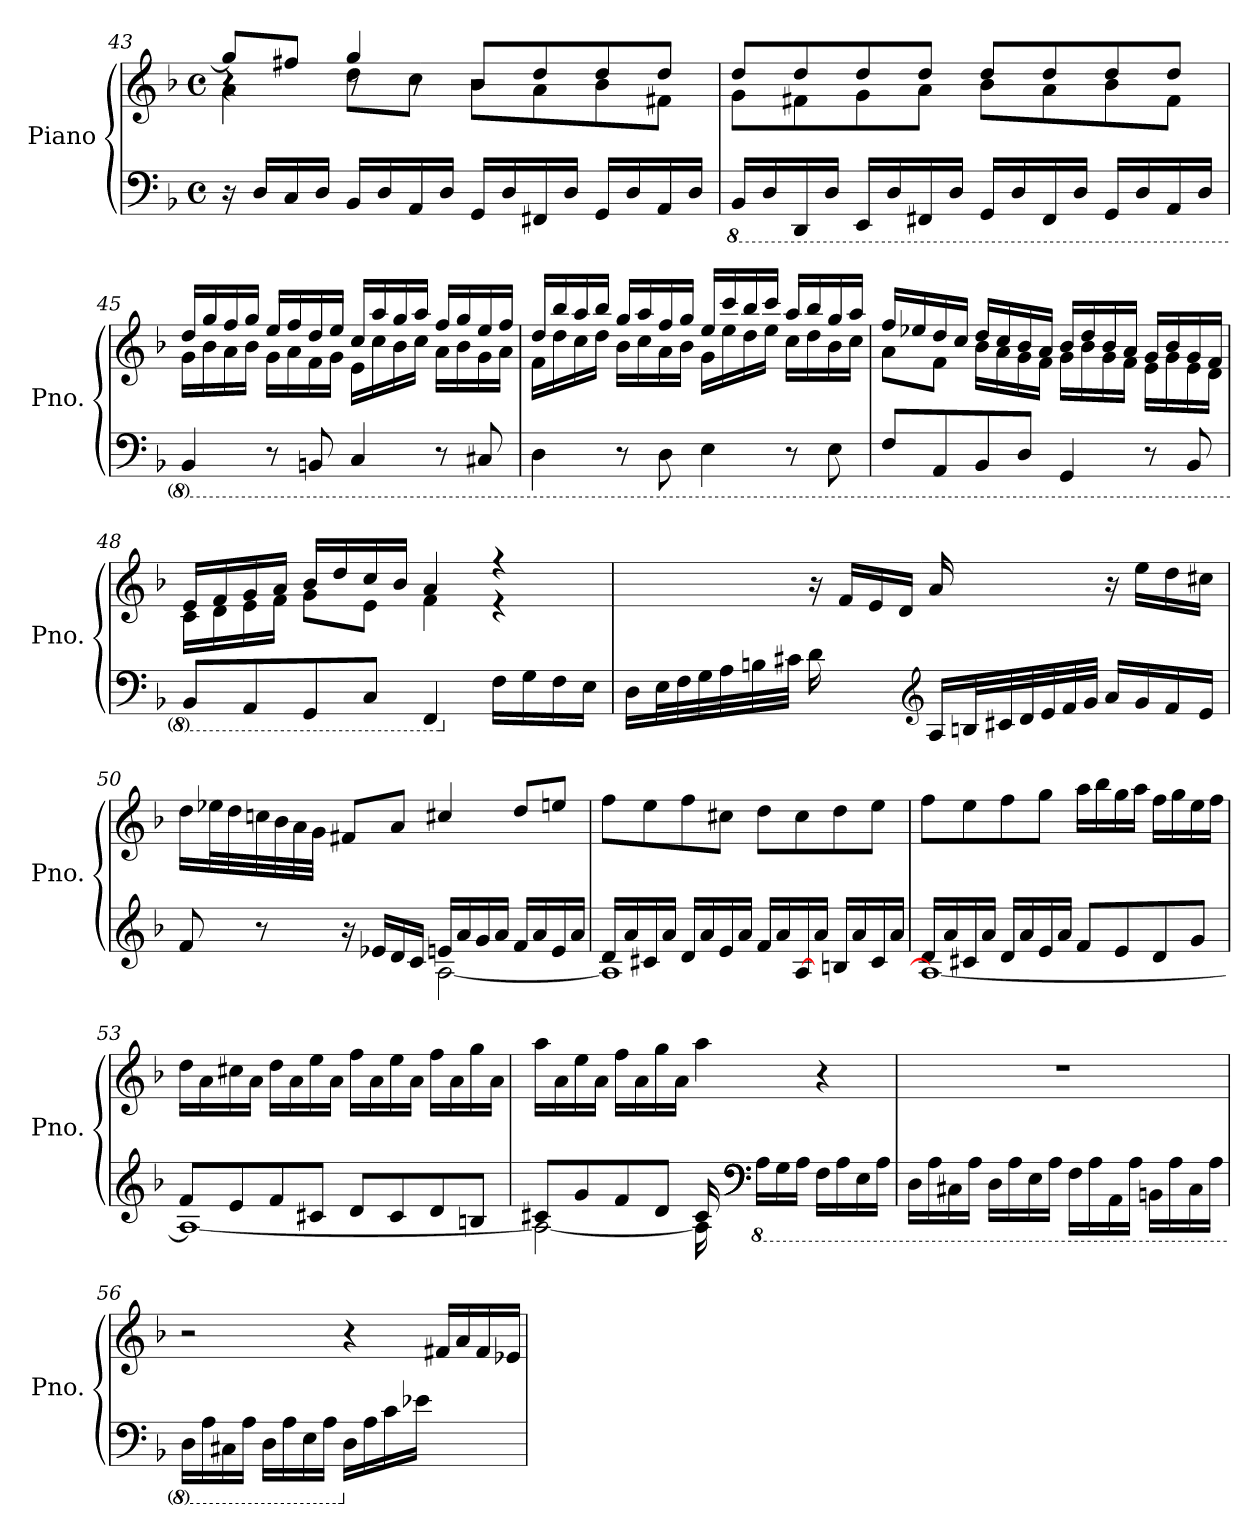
**kern	**kern
*part1	*part1
*staff2	*staff1
*I"Piano	*
*I'Pno.	*
!!LO:LB:g=z
*clefF4	*clefG2
*k[b-]	*k[b-]
*M4/4	*M4/4
*met(c)	*met(c)
=43	=43
*	*^
*	*	*^
16r	8gg/L]	4a\	4r
16D/LL	.	.	.
16C/	8ff#X/J	.	.
16D/JJ	.	.	.
16BB-/LL	4gg/	8dd\L	8r
16D/	.	.	.
16AA/	.	8cc\J	8r
16D/JJ	.	.	.
16GG/LL	8b-/L	8b-\L	2r
16D/	.	.	.
16FF#X/	8dd/	8a\	.
16D/JJ	.	.	.
16GG/LL	8dd/	8b-\	.
16D/	.	.	.
16AA/	8dd/J	8f#X\J	.
16D/JJ	.	.	.
*	*v	*v	*v
=44	=44
*8ba	*
*	*^
16BBB-/LL	8dd/L	8g\L
16DD/	.	.
16DDD/	8dd/	8f#X\
16DD/JJ	.	.
16EEE/LL	8dd/	8g\
16DD/	.	.
16FFF#X/	8dd/J	8a\J
16DD/JJ	.	.
16GGG/LL	8dd/L	8b-\L
16DD/	.	.
16FFF#/	8dd/	8a\
16DD/JJ	.	.
16GGG/LL	8dd/	8b-\
16DD/	.	.
16AAA/	8dd/J	8f#\J
16DD/JJ	.	.
=45	=45	=45
4BBB-/	16dd/LL	16g\LL
.	16gg/	16b-\
.	16ff/	16a\
.	16gg/JJ	16b-\JJ
8r	16ee/LL	16g\LL
.	16ff/	16a\
8BBBn/	16dd/	16f\
.	16ee/JJ	16g\JJ
4CC/	16cc/LL	16e\LL
.	16aa/	16cc\
.	16gg/	16b-\
.	16aa/JJ	16cc\JJ
8r	16ff/LL	16a\LL
.	16gg/	16b-\
8CC#X/	16ee/	16g\
.	16ff/JJ	16a\JJ
!!LO:PB:g=z	!!
=46	=46	=46
4DD\	16dd/LL	16f\LL
.	16bb-/	16dd\
.	16aa/	16cc\
.	16bb-/JJ	16dd\JJ
8r	16gg/LL	16b-\LL
.	16aa/	16cc\
8DD\	16ff/	16a\
.	16gg/JJ	16b-\JJ
4EE\	16ee/LL	16g\LL
.	16ccc/	16ee\
.	16bb-/	16dd\
.	16ccc/JJ	16ee\JJ
8r	16aa/LL	16cc\LL
.	16bb-/	16dd\
8EE\	16gg/	16b-\
.	16aa/JJ	16cc\JJ
=47	=47	=47
8FF/L	16ff/LL	8a\L
.	16ee-X/	.
8AAA/	16dd/	8f\J
.	16cc/JJ	.
8BBB-/	16dd/LL	16b-\LL
.	16cc/	16a\
8DD/J	16b-/	16g\
.	16a/JJ	16f\JJ
4GGG/	16b-/LL	16g\LL
.	16dd/	16b-\
.	16b-/	16g\
.	16a/JJ	16f\JJ
8r	16g/LL	16e\LL
.	16b-/	16g\
8BBB-/	16g/	16e\
.	16f/JJ	16d\JJ
=48	=48	=48
8BBB-/L	16e/LL	16c\LL
.	16f/	16d\
8AAA/	16g/	16e\
.	16a/JJ	16f\JJ
8GGG/	16b-/LL	8g\L
.	16dd/	.
8CC/J	16cc/	8e\J
.	16b-/JJ	.
4FFF/	4a/	4f\
*X8ba	*	*
16F\LL	4r	4r
16G\	.	.
16F\	.	.
16E\JJ	.	.
*	*v	*v
!!LO:LB:g=z
=49	=49
16D\LL	4ryy
32E\L	.
32F\	.
32G\	.
32A\	.
32Bn\	.
32c#X\JJJ	.
16d\	16r
16ryy	16f/LL
8ryy	16e/
.	16d/JJ
*clefG2	*
16A/LL	16a/
32Bn/L	16ryy
32c#X/	.
32d/	8ryy
32e/	.
32f/	.
32g/JJJ	.
16a/LL	16r
16g/	16ee\LL
16f/	16dd\
16e/JJ	16cc#X\JJ
=50	=50
*^	*
8f/	2ryy	16dd\LL
.	.	32ee-X\L
.	.	32dd\
8r	.	32ccn\
.	.	32b-\
.	.	32a\
.	.	32g\JJJ
16r	.	8f#X/L
16e-X/LL	.	.
16d/	.	8a/J
16c/JJ	.	.
16en/LL	[2A\	4cc#X/
16a/	.	.
16g/	.	.
16a/JJ	.	.
16f/LL	.	8dd/L
16a/	.	.
16e/	.	8een/J
16a/JJ	.	.
!!LO:LB:g=z
=51	=51	=51
16d/LL	1A]	8ff\L
16a/	.	.
16c#X/	.	8ee\
16a/JJ	.	.
16d/LL	.	8ff\
16a/	.	.
16e/	.	8cc#X\J
16a/JJ	.	.
16f/LL	.	8dd\L
16a/	.	.
[16A/	.	8cc#\
16a/JJ	.	.
16Bn/LL	.	8dd\
16a/	.	.
16c#/	.	8ee\J
16a/JJ	.	.
=52	=52	=52
16d/LL	1A_	8ff\L
16a/	.	.
16c#X/	.	8ee\
16a/JJ	.	.
16d/LL	.	8ff\
16a/	.	.
16e/	.	8gg\J
16a/JJ	.	.
8f/L	.	16aa\LL
.	.	16bb-\
8e/	.	16gg\
.	.	16aa\JJ
8d/	.	16ff\LL
.	.	16gg\
8g/J	.	16ee\
.	.	16ff\JJ
=53	=53	=53
8f/L	1A_	16dd\LL
.	.	16a\
8e/	.	16cc#X\
.	.	16a\JJ
8f/	.	16dd\LL
.	.	16a\
8c#X/J	.	16ee\
.	.	16a\JJ
8d/L	.	16ff\LL
.	.	16a\
8c#/	.	16ee\
.	.	16a\JJ
8d/	.	16ff\LL
.	.	16a\
8Bn/J	.	16gg\
.	.	16a\JJ
!!LO:LB:g=z
=54	=54	=54
*	*^	*
8c#X/L	2A\_	2ryy	16aa\LL
.	.	.	16a\
8g/	.	.	16ee\
.	.	.	16a\JJ
8f/	.	.	16ff\LL
.	.	.	16a\
8d/J	.	.	16gg\
.	.	.	16a\JJ
16ryy	16A\]	16c#/	4aa\
*clefF4	*	*	*
*8ba	*	*	*
16AA\LL	4..ryy	4..ryy	.
16GG\	.	.	.
16AA\JJ	.	.	.
16FF\LL	.	.	4r
16AA\	.	.	.
16EE\	.	.	.
16AA\JJ	.	.	.
*v	*v	*v	*
=55	=55
16DD\LL	1r
16AA\	.
16CC#X\	.
16AA\JJ	.
16DD\LL	.
16AA\	.
16EE\	.
16AA\JJ	.
16FF\LL	.
16AA\	.
16AAA\	.
16AA\JJ	.
16BBBn\LL	.
16AA\	.
16CC#\	.
16AA\JJ	.
=56	=56
16DD\LL	2r
16AA\	.
16CC#X\	.
16AA\JJ	.
16DD\LL	.
16AA\	.
16EE\	.
16AA\JJ	.
*X8ba	*
16D\LL	4r
16A\	.
16c\	.
16e-X\JJ	.
4ryy	16f#X/LL
.	16a/
.	16f#/
.	16e-X/JJ
=	=
*-	*-
